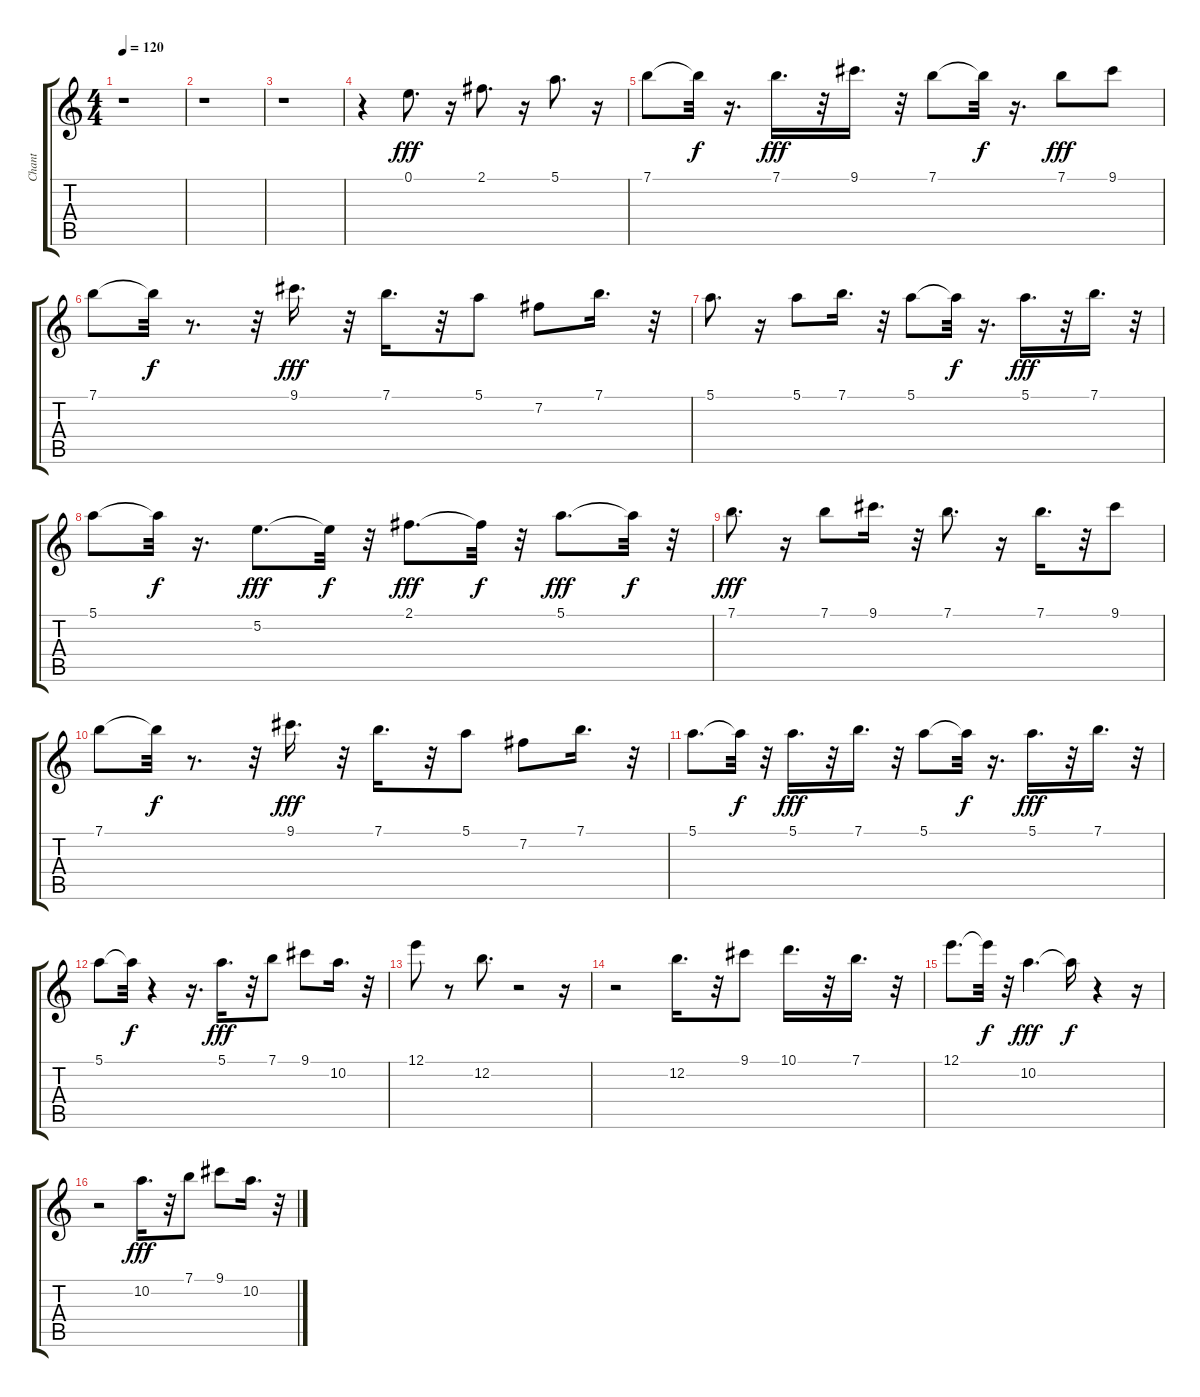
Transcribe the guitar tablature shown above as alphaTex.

\track ("Chant" "Chant") {instrument acousticguitarsteel}
\staff {score tabs}
\tuning (E4 B3 G3 D3 A2 E2) {hide}
\ts (4 4)
\tempo 120
\clef g2
\ks c
r.1{dy fff} |
r.1 |
r.1 |
r.4 0.1.8{d} r.16 2.1.8{d} r.16 5.1.8{d} r.16 |
7.1.8 7.1{t}.32{dy f} r.16{d} 7.1.16{d dy fff} r.32 9.1.16{d} r.32 7.1.8 7.1{t}.32{dy f} r.16{d} 7.1.8{dy fff} 9.1.8 |
7.1.8 7.1{t}.32{dy f} r.8{d} r.32 9.1.16{d dy fff} r.32 7.1.16{d} r.32 5.1.8 7.2.8 7.1.16{d} r.32 |
5.1.8{d} r.16 5.1.8 7.1.16{d} r.32 5.1.8 5.1{t}.32{dy f} r.16{d} 5.1.16{d dy fff} r.32 7.1.16{d} r.32 |
5.1.8 5.1{t}.32{dy f} r.16{d} 5.2.8{d dy fff} 5.2{t}.32{dy f} r.32 2.1.8{d dy fff} 2.1{t}.32{dy f} r.32 5.1.8{d dy fff} 5.1{t}.32{dy f} r.32 |
7.1.8{d dy fff} r.16 7.1.8 9.1.16{d} r.32 7.1.8{d} r.16 7.1.16{d} r.32 9.1.8 |
7.1.8 7.1{t}.32{dy f} r.8{d} r.32 9.1.16{d dy fff} r.32 7.1.16{d} r.32 5.1.8 7.2.8 7.1.16{d} r.32 |
5.1.8{d} 5.1{t}.32{dy f} r.32 5.1.16{d dy fff} r.32 7.1.16{d} r.32 5.1.8 5.1{t}.32{dy f} r.16{d} 5.1.16{d dy fff} r.32 7.1.16{d} r.32 |
5.1.8 5.1{t}.32{dy f} r.4 r.16{d} 5.1.16{d dy fff} r.32 7.1.8 9.1.8 10.2.16{d} r.32 |
12.1.8 r.8 12.2.8{d} r.2 r.16 |
r.2 12.2.16{d} r.32 9.1.8 10.1.16{d} r.32 7.1.16{d} r.32 |
12.1.8{d} 12.1{t}.32{dy f} r.32 10.2.4{d dy fff} 10.2{t}.16{dy f} r.4 r.16 |
r.2 10.2.16{d dy fff} r.32 7.1.8 9.1.8 10.2.16{d} r.32
